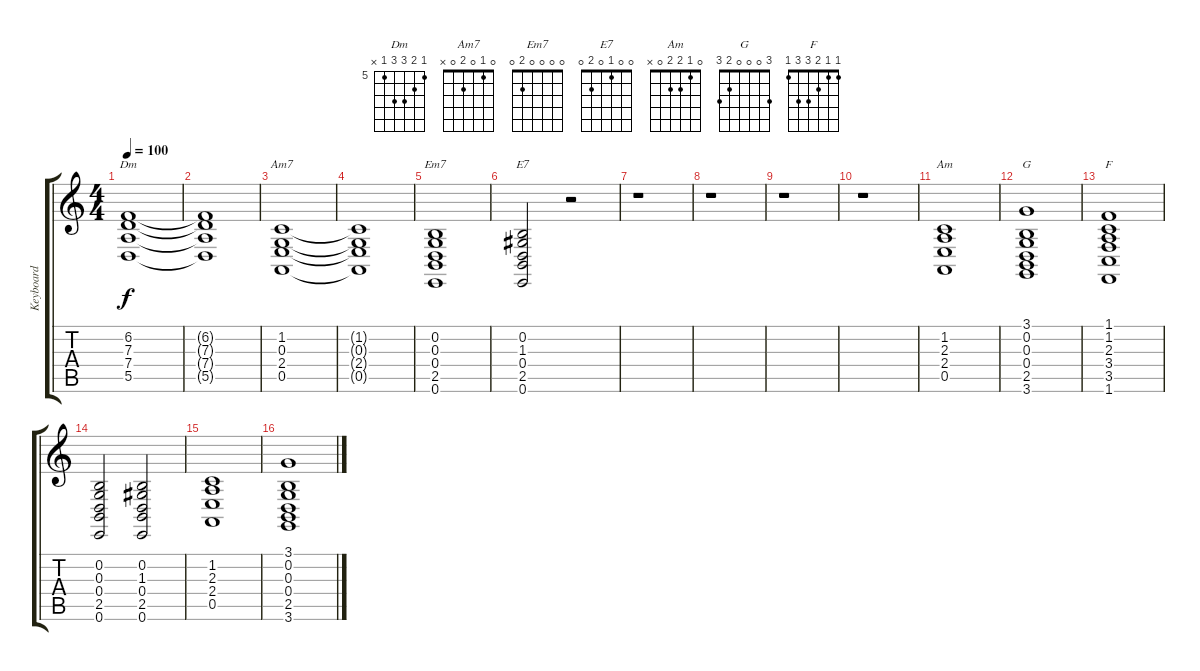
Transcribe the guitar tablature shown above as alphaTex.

\track ("Keyboard" "Keyboard") {instrument pad7halo}
\staff {score tabs}
\tuning (E4 B3 G3 D3 A2 E2) {hide}
\chord ("Dm" 5 6 7 7 5 x) {firstfret 5}
\chord ("Am7" 0 1 0 2 0 x)
\chord ("Em7" 0 0 0 0 2 0)
\chord ("E7" 0 0 1 0 2 0)
\chord ("Am" 0 1 2 2 0 x)
\chord ("G" 3 0 0 0 2 3)
\chord ("F" 1 1 2 3 3 1)
\ts (4 4)
\tempo 100
\clef g2
\ks c
(6.2 7.3 7.4 5.5).1{ch "Dm" dy f} |
(6.2{t} 7.3{t} 7.4{t} 5.5{t}).1 |
(1.2 0.3 2.4 0.5).1{ch "Am7"} |
(1.2{t} 0.3{t} 2.4{t} 0.5{t}).1 |
(0.2 0.3 0.4 2.5 0.6).1{ch "Em7"} |
(0.2 1.3 0.4 2.5 0.6).2{ch "E7"} r.2 |
r.1 |
r.1 |
r.1 |
r.1 |
(1.2 2.3 2.4 0.5).1{ch "Am"} |
(3.1 0.2 0.3 0.4 2.5 3.6).1{ch "G"} |
(1.1 1.2 2.3 3.4 3.5 1.6).1{ch "F"} |
(0.2 0.3 0.4 2.5 0.6).2 (0.2 1.3 0.4 2.5 0.6).2 |
(1.2 2.3 2.4 0.5).1 |
(3.1 0.2 0.3 0.4 2.5 3.6).1
